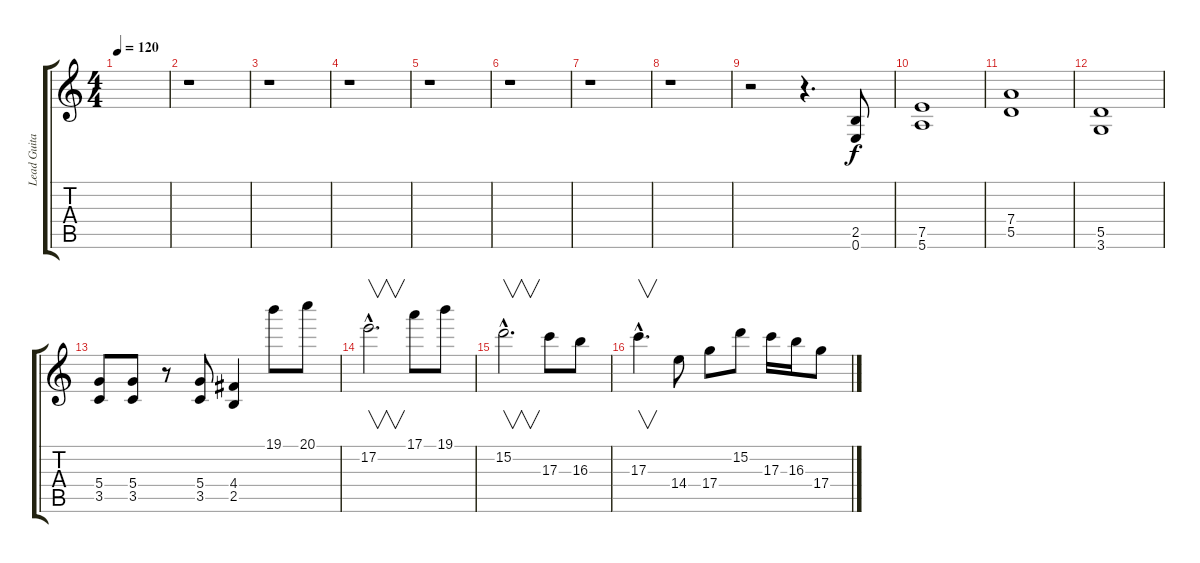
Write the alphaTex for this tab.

\track ("Lead Guitar" "Lead Guita") {instrument distortionguitar}
\staff {score tabs}
\tuning (E4 B3 G3 D3 A2 E2) {hide}
\ts (4 4)
\tempo 120
\clef g2
\ks c
|
r.1 |
r.1 |
r.1 |
r.1 |
r.1 |
r.1 |
r.1 |
r.2 r.4{d} (2.5 0.6).8 |
(7.5 5.6).1 |
(7.4 5.5).1 |
(5.5 3.6).1 |
(5.4 3.5).8 (5.4 3.5).8 r.8 (5.4 3.5).8 (4.4 2.5).4 19.1.8 20.1.8 |
17.2{hac}.2{v d} 17.1.8 19.1.8 |
15.2{hac}.2{v d} 17.3.8 16.3.8 |
17.3{hac}.4{v d} 14.4.8 17.4.8 15.2.8 17.3.16 16.3.16 17.4.8
